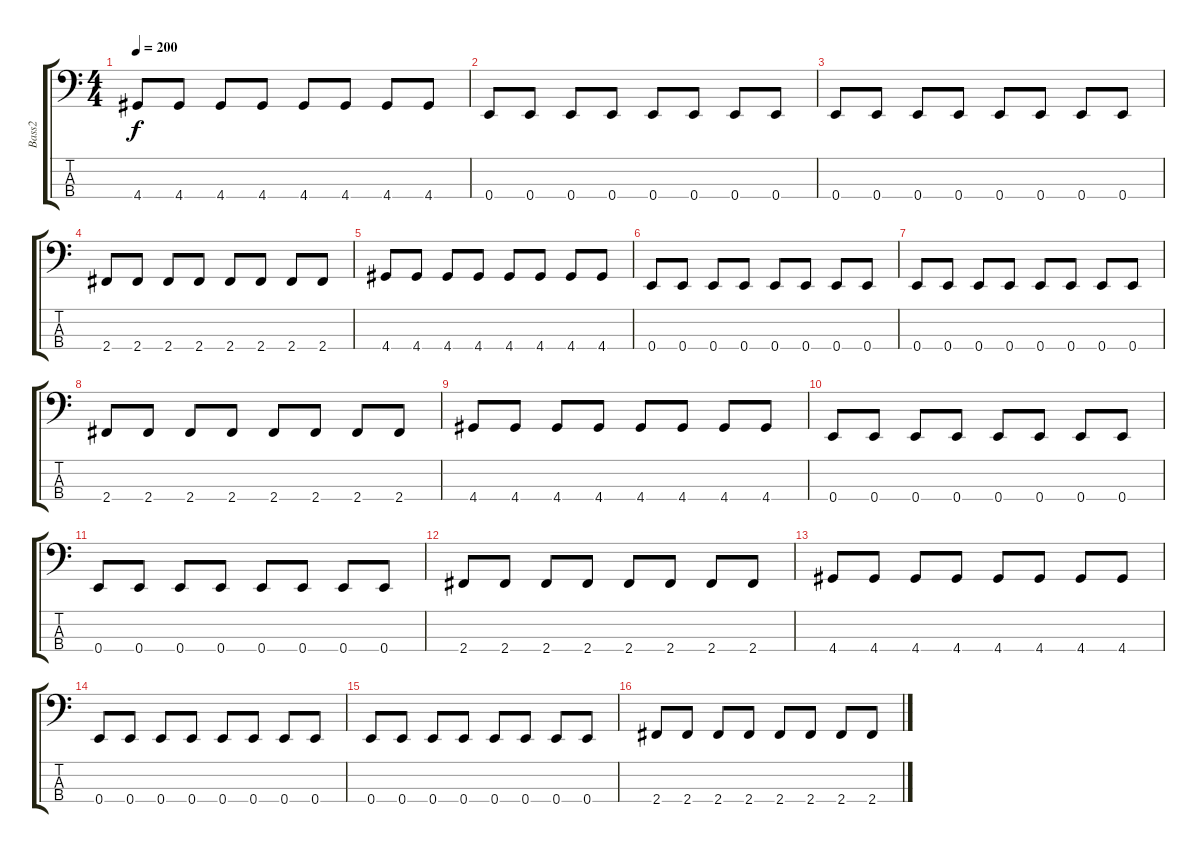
\track ("Bass2" "Bass2") {instrument slapbass2}
\staff {score tabs}
\tuning (G2 D2 A1 E1) {hide}
\ts (4 4)
\tempo 200
\clef f4
\ks c
4.4.8{dy f} 4.4.8 4.4.8 4.4.8 4.4.8 4.4.8 4.4.8 4.4.8 |
0.4.8 0.4.8 0.4.8 0.4.8 0.4.8 0.4.8 0.4.8 0.4.8 |
0.4.8 0.4.8 0.4.8 0.4.8 0.4.8 0.4.8 0.4.8 0.4.8 |
2.4.8 2.4.8 2.4.8 2.4.8 2.4.8 2.4.8 2.4.8 2.4.8 |
4.4.8 4.4.8 4.4.8 4.4.8 4.4.8 4.4.8 4.4.8 4.4.8 |
0.4.8 0.4.8 0.4.8 0.4.8 0.4.8 0.4.8 0.4.8 0.4.8 |
0.4.8 0.4.8 0.4.8 0.4.8 0.4.8 0.4.8 0.4.8 0.4.8 |
2.4.8 2.4.8 2.4.8 2.4.8 2.4.8 2.4.8 2.4.8 2.4.8 |
4.4.8 4.4.8 4.4.8 4.4.8 4.4.8 4.4.8 4.4.8 4.4.8 |
0.4.8 0.4.8 0.4.8 0.4.8 0.4.8 0.4.8 0.4.8 0.4.8 |
0.4.8 0.4.8 0.4.8 0.4.8 0.4.8 0.4.8 0.4.8 0.4.8 |
2.4.8 2.4.8 2.4.8 2.4.8 2.4.8 2.4.8 2.4.8 2.4.8 |
4.4.8 4.4.8 4.4.8 4.4.8 4.4.8 4.4.8 4.4.8 4.4.8 |
0.4.8 0.4.8 0.4.8 0.4.8 0.4.8 0.4.8 0.4.8 0.4.8 |
0.4.8 0.4.8 0.4.8 0.4.8 0.4.8 0.4.8 0.4.8 0.4.8 |
2.4.8 2.4.8 2.4.8 2.4.8 2.4.8 2.4.8 2.4.8 2.4.8
